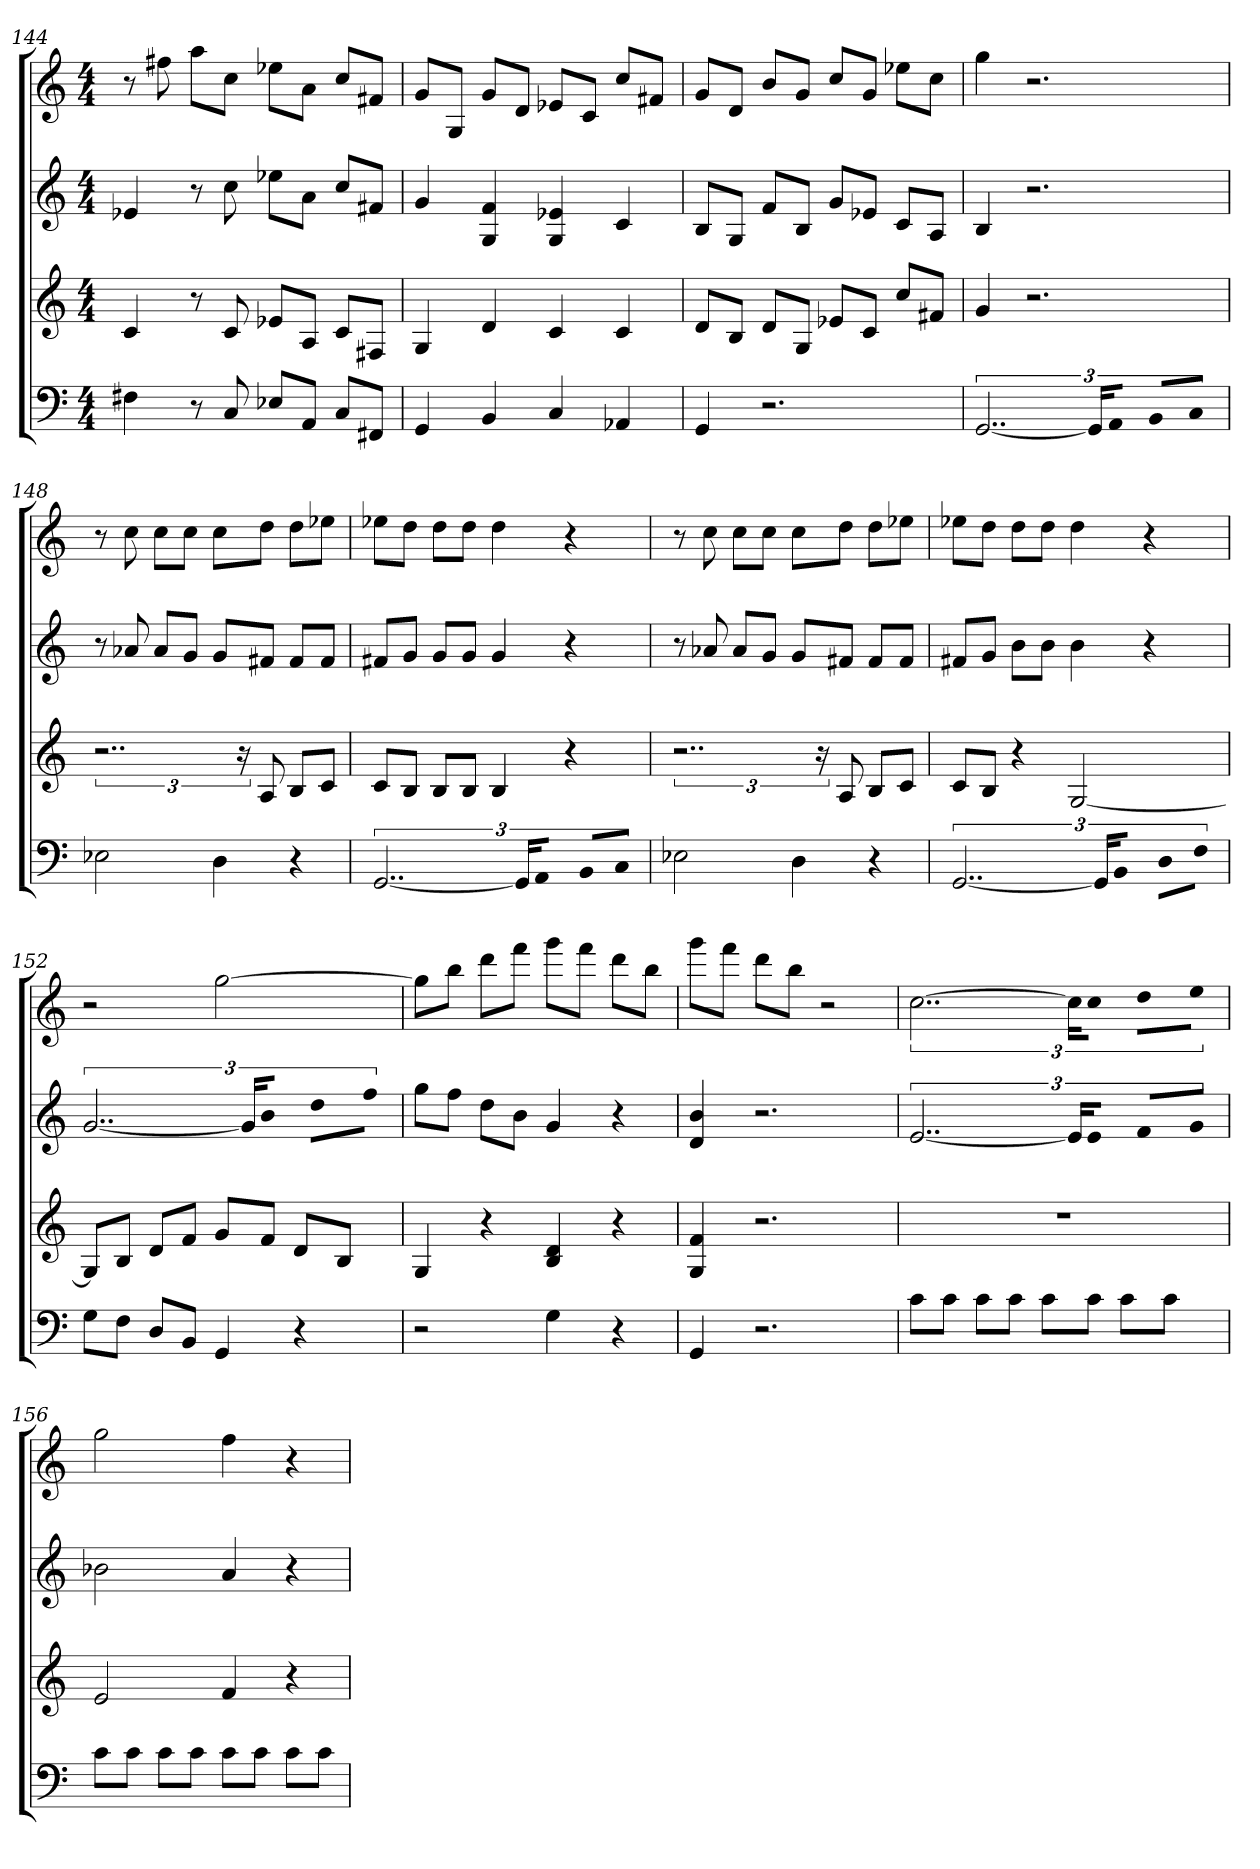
**kern	**kern	**kern	**kern
*part4	*part3	*part2	*part1
*staff4	*staff3	*staff2	*staff1
*k[]	*k[]	*k[]	*k[]
*C:	*C:	*C:	*C:
*M4/4	*M4/4	*M4/4	*M4/4
=144	=144	=144	=144
4F#X	4c	4e-X	8r
.	.	.	8ff#X
8r	8r	8r	8aaL
8C	8c	8cc	8ccJ
8E-XL	8e-XL	8ee-XL	8ee-XL
8AAJ	8AJ	8aJ	8aJ
8CL	8cL	8ccL	8ccL
8FF#XJ	8F#XJ	8f#XJ	8f#XJ
=145	=145	=145	=145
4GG	4G	4g	8gL
.	.	.	8GJ
4BB	4d	4G 4f	8gL
.	.	.	8dJ
4C	4c	4G 4e-X	8e-XL
.	.	.	8cJ
4AA-X	4c	4c	8ccL
.	.	.	8f#XJ
=146	=146	=146	=146
4GG	8dL	8BL	8gL
.	8BJ	8GJ	8dJ
2.r	8dL	8fL	8bL
.	8GJ	8BJ	8gJ
.	8e-XL	8gL	8ccL
.	8cJ	8e-XJ	8gJ
.	8ccL	8cL	8ee-XL
.	8f#XJ	8AJ	8ccJ
=147	=147	=147	=147
[3..GG	4g	4B	4gg
.	2.r	2.r	2.r
24GGKL]	.	.	.
8AAJ	.	.	.
8BBL	.	.	.
8CJ	.	.	.
=148	=148	=148	=148
2E-X	3..r	8r	8r
.	.	8a-X	8cc
.	.	8a-L	8ccL
.	.	8gJ	8ccJ
4D	.	8gL	8ccL
.	24r	.	.
.	8A	8f#XJ	8ddJ
4r	8BL	8f#L	8ddL
.	8cJ	8f#J	8ee-XJ
=149	=149	=149	=149
[3..GG	8cL	8f#XL	8ee-XL
.	8BJ	8gJ	8ddJ
.	8BL	8gL	8ddL
.	8BJ	8gJ	8ddJ
.	4B	4g	4dd
24GGKL]	.	.	.
8AAJ	.	.	.
8BBL	4r	4r	4r
8CJ	.	.	.
=150	=150	=150	=150
2E-X	3..r	8r	8r
.	.	8a-X	8cc
.	.	8a-L	8ccL
.	.	8gJ	8ccJ
4D	.	8gL	8ccL
.	24r	.	.
.	8A	8f#XJ	8ddJ
4r	8BL	8f#L	8ddL
.	8cJ	8f#J	8ee-XJ
=151	=151	=151	=151
[3..GG	8cL	8f#XL	8ee-XL
.	8BJ	8gJ	8ddJ
.	4r	8bL	8ddL
.	.	8bJ	8ddJ
.	[2G	4b	4dd
24GGKL]	.	.	.
8BBJ	.	.	.
8DL	.	4r	4r
8FJ	.	.	.
=152	=152	=152	=152
8GL	8GL]	[3..g	2r
8FJ	8BJ	.	.
8DL	8dL	.	.
8BBJ	8fJ	.	.
4GG	8gL	.	[2gg
.	.	24gKL]	.
.	8fJ	8bJ	.
4r	8dL	8ddL	.
.	8BJ	8ffJ	.
=153	=153	=153	=153
2r	4G	8ggL	8ggL]
.	.	8ffJ	8bbJ
.	4r	8ddL	8dddL
.	.	8bJ	8fffJ
4G	4B 4d	4g	8gggL
.	.	.	8fffJ
4r	4r	4r	8dddL
.	.	.	8bbJ
=154	=154	=154	=154
4GG	4G 4f	4d 4b	8gggL
.	.	.	8fffJ
2.r	2.r	2.r	8dddL
.	.	.	8bbJ
.	.	.	2r
=155	=155	=155	=155
8cL	1r	[3..e	[3..cc
8cJ	.	.	.
8cL	.	.	.
8cJ	.	.	.
8cL	.	.	.
.	.	24eKL]	24ccKL]
8cJ	.	8eJ	8ccJ
8cL	.	8fL	8ddL
8cJ	.	8gJ	8eeJ
=156	=156	=156	=156
8cL	2e	2b-X	2gg
8cJ	.	.	.
8cL	.	.	.
8cJ	.	.	.
8cL	4f	4a	4ff
8cJ	.	.	.
8cL	4r	4r	4r
8cJ	.	.	.
=	=	=	=
*-	*-	*-	*-
